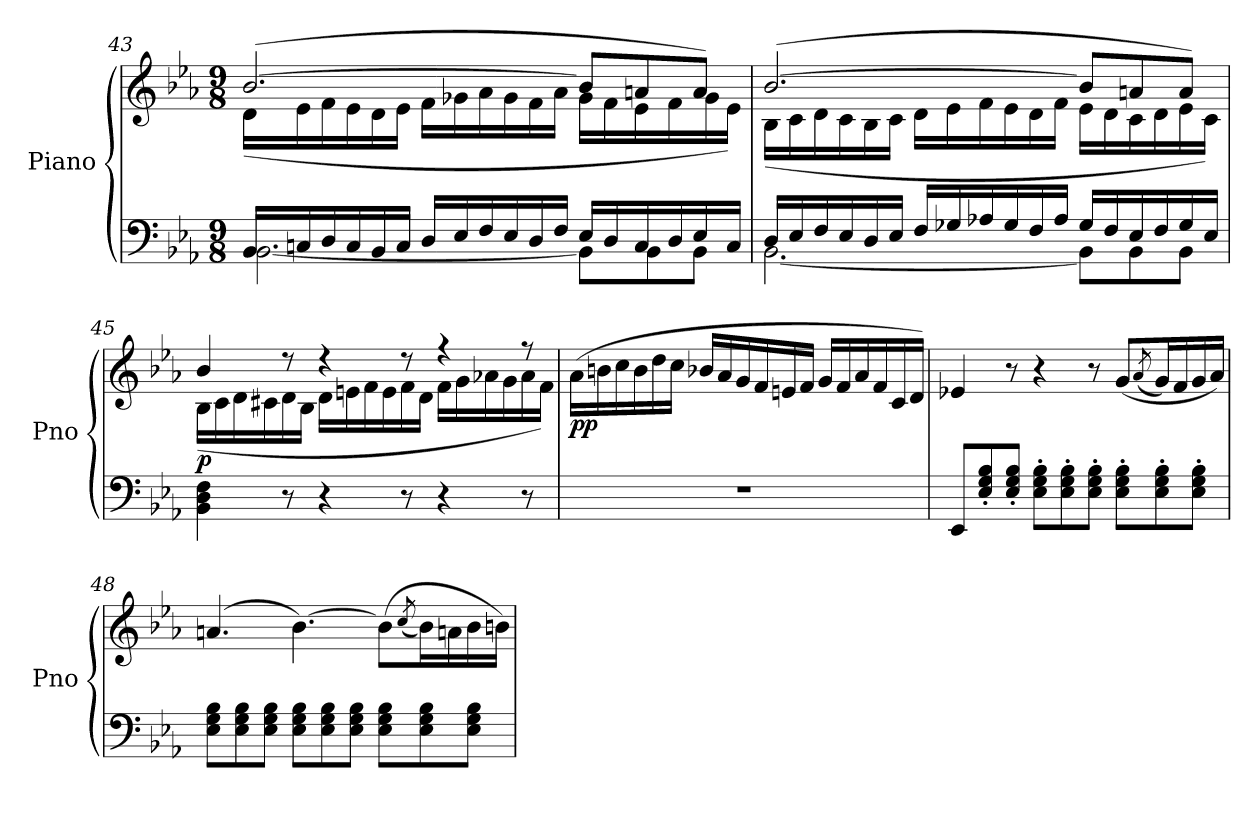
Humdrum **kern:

**kern	**kern	**dynam
*part1	*part1	*part1
*staff2	*staff1	*staff1/2
*I"Piano	*	*
*I'Pno	*	*
*clefF4	*clefG2	*
*k[b-e-a-]	*k[b-e-a-]	*
*M9/8	*M9/8	*
=43	=43	=43
*^	*^	*
!	!	!	!	!LO:DY:b=2
!	!	!	!	!LO:DY:n=1:a
16BB-/LL	[2.BB-\	([2.b-/	(16d\LL	other-dynamics other-dynamics
16Cn/	.	.	16e-\	.
16D/	.	.	16f\	.
16C/	.	.	16e-\	.
16BB-/	.	.	16d\	.
16C/JJ	.	.	16e-\JJ	.
16D/LL	.	.	16f\LL	.
16E-/	.	.	16g-X\	.
16F/	.	.	16a-\	.
16E-/	.	.	16g-\	.
16D/	.	.	16f\	.
16F/JJ	.	.	16a-\JJ	.
16E-/LL	8BB-\L]	8b-/L]	16g-\LL	.
16D/	.	.	16f\	.
16C/	8BB-\	8an/	16e-\	.
16D/	.	.	16f\	.
16E-/	8BB-\J	8a/J)	16g-\	.
16C/JJ	.	.	16e-\JJ)	.
!!LO:LB:g=z	!!
=44	=44	=44	=44	=44
!	!	!	!	!LO:DY:b=2
!	!	!	!	!LO:DY:n=1:b=2
!	!	!	!	!LO:DY:n=2:a
16D/LL	[2.BB-\	(>[2.b-/	(16B-\LL	p other-dynamics p
!	!	!	!	!LO:DY:n=3:a
16E-/	.	.	16c\	other-dynamics
16F/	.	.	16d\	.
16E-/	.	.	16c\	.
16D/	.	.	16B-\	.
16E-/JJ	.	.	16c\JJ	.
16F/LL	.	.	16d\LL	.
16G-X/	.	.	16e-\	.
16A-X/	.	.	16f\	.
16G-/	.	.	16e-\	.
16F/	.	.	16d\	.
16A-/JJ	.	.	16f\JJ	.
16G-/LL	8BB-\L]	8b-/L]	16e-\LL	.
16F/	.	.	16d\	.
16E-/	8BB-\	8an/	16c\	.
16F/	.	.	16d\	.
16G-/	8BB-\J	8a/J)	16e-\	.
16E-/JJ	.	.	16c\JJ)	.
*v	*v	*	*	*
=45	=45	=45	=45
!	!	!	!LO:DY:b
4BB-\ 4D\ 4F\	4b-/	(16B-\LL	p
.	.	16c\	.
.	.	16d\	.
.	.	16c#X\	.
8r	8r	16d\	.
.	.	16B-\JJ	.
!	!	!	!LO:DY:b
4r	4r	16d\LL	other-dynamics
.	.	16en\	.
.	.	16f\	.
.	.	16e\	.
8r	8r	16f\	.
.	.	16d\JJ	.
4r	4r	16f\LL	.
.	.	16g\	.
.	.	16a-X\	.
.	.	16g\	.
8r	8r	16a-\	.
.	.	16f\JJ)	.
!!LO:LB:g=z
=46	=46	=46	=46
!	!	!	!LO:DY:b
*	*v	*v	*
8%9r	(16a-\LL	pp
.	16bn\	.
.	16cc\	.
.	16b\	.
.	16dd\	.
.	16cc\JJ	.
.	16b-X/LL	.
.	16a-/	.
.	16g/	.
.	16f/	.
.	16en/	.
.	16f/JJ	.
.	16g/LL	.
.	16f/	.
.	16a-/	.
.	16f/	.
.	16c/	.
.	16d/JJ)	.
=47	=47	=47
8EE-/L	4e-X/	.
8E-/' 8G/' 8B-/'	.	.
8E-/' 8G/' 8B-/'J	8r	.
8E-\' 8G\' 8B-\'L	4r	.
8E-\' 8G\' 8B-\'	.	.
8E-\' 8G\' 8B-\'J	8r	.
8E-\' 8G\' 8B-\'L	(8g/L	.
.	(8qa-/	.
8E-\' 8G\' 8B-\'	16g/L)	.
.	16f/	.
8E-\' 8G\' 8B-\'J	16g/	.
.	16a-/JJ)	.
=48	=48	=48
8E-\ 8G\ 8B-\L	(4.an/	.
8E-\ 8G\ 8B-\	.	.
8E-\ 8G\ 8B-\J	.	.
8E-\ 8G\ 8B-\L	[4.b-\)	.
8E-\ 8G\ 8B-\	.	.
8E-\ 8G\ 8B-\J	.	.
8E-\ 8G\ 8B-\L	(8b-\L]	.
.	(8qcc/	.
8E-\ 8G\ 8B-\	16b-\L)	.
.	16an\	.
8E-\ 8G\ 8B-\J	16b-\	.
.	16bn\JJ)	.
=	=	=
*-	*-	*-
